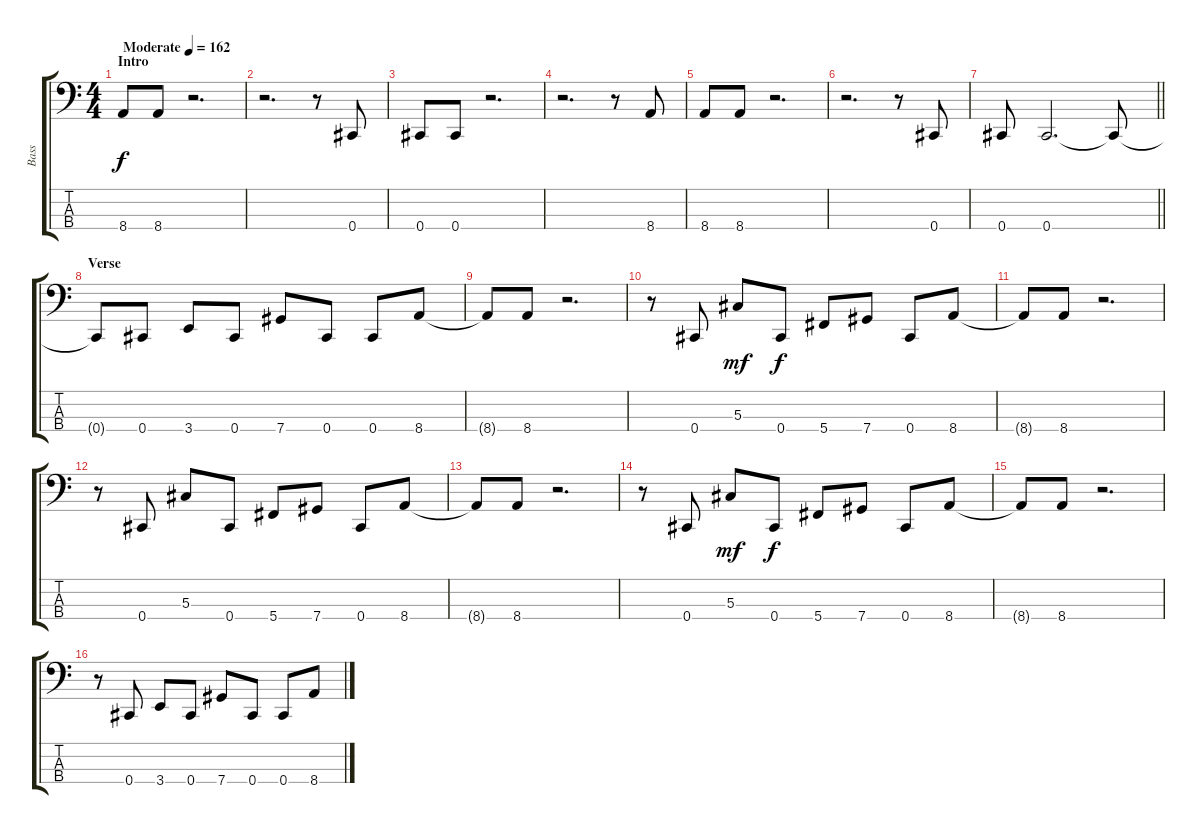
\track ("Bass" "Bass") {instrument electricbassfinger}
\staff {score tabs}
\tuning (Gb2 Db2 Ab1 Db1) {hide}
\ts (4 4)
\section ("" "Intro")
\tempo (162 "Moderate")
\clef f4
\ks c
8.4.8{dy f instrument electricbassfinger} 8.4.8 r.2{d} |
r.2{d} r.8 0.4.8 |
0.4.8 0.4.8 r.2{d} |
r.2{d} r.8 8.4.8 |
8.4.8 8.4.8 r.2{d} |
r.2{d} r.8 0.4.8 |
\barLineRight lightlight
0.4.8 0.4.2{d} 0.4{t}.8 |
\section ("" "Verse")
0.4{t}.8 0.4.8 3.4.8 0.4.8 7.4.8 0.4.8 0.4.8 8.4.8 |
8.4{t}.8 8.4.8 r.2{d} |
r.8 0.4.8 5.3.8{dy mf} 0.4.8{dy f} 5.4.8 7.4.8 0.4.8 8.4.8 |
8.4{t}.8 8.4.8 r.2{d} |
r.8 0.4.8 5.3.8 0.4.8 5.4.8 7.4.8 0.4.8 8.4.8 |
8.4{t}.8 8.4.8 r.2{d} |
r.8 0.4.8 5.3.8{dy mf} 0.4.8{dy f} 5.4.8 7.4.8 0.4.8 8.4.8 |
8.4{t}.8 8.4.8 r.2{d} |
r.8 0.4.8 3.4.8 0.4.8 7.4.8 0.4.8 0.4.8 8.4.8
